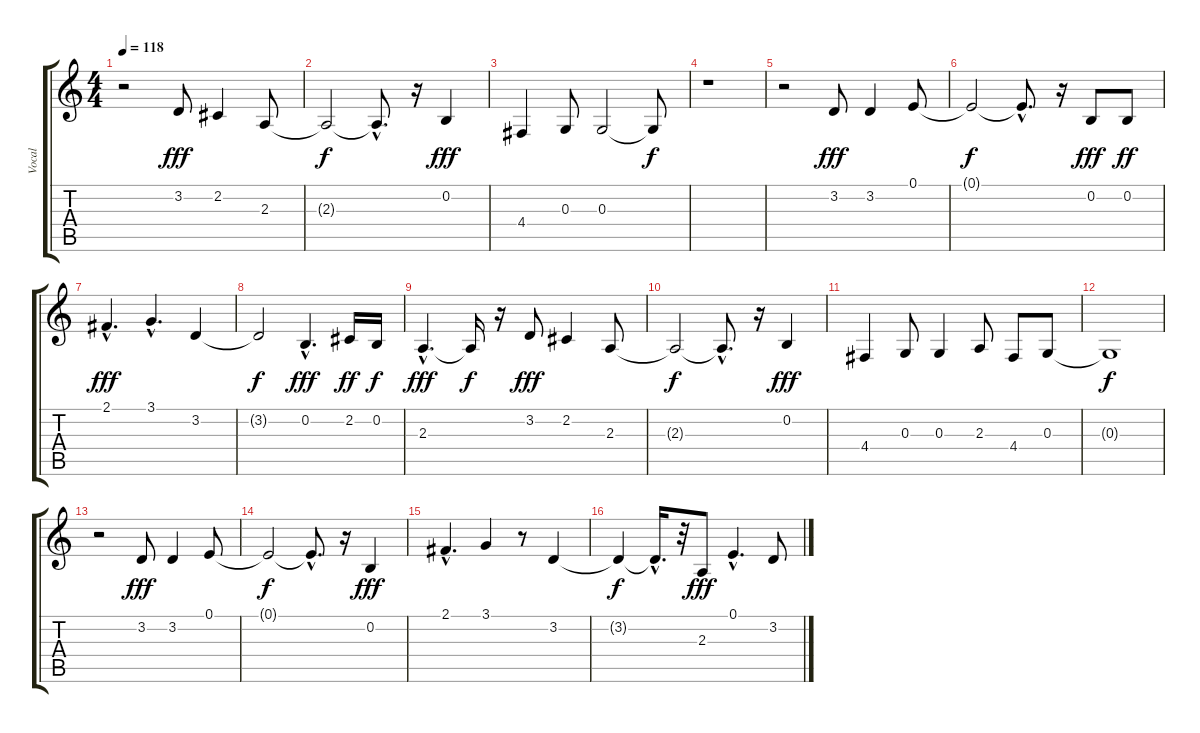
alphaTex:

\track ("Vocal" "Vocal") {instrument flute}
\staff {score tabs}
\tuning (E4 B3 G3 D3 A2 E2) {hide}
\ts (4 4)
\tempo 118
\clef g2
\ks c
r.2{dy f} 3.2.8{dy fff} 2.2.4 2.3.8 |
2.3{t}.2{dy f} 2.3{hac t}.8{d} r.16 0.2.4{dy fff} |
4.4.4 0.3.8 0.3.2 0.3{t}.8{dy f} |
r.1 |
r.2 3.2.8{dy fff} 3.2.4 0.1.8 |
0.1{t}.2{dy f} 0.1{hac t}.8{d} r.16 0.2.8{dy fff} 0.2.8{dy ff} |
2.1{hac}.4{d dy fff} 3.1{hac}.4{d} 3.2.4 |
3.2{t}.2{dy f} 0.2{hac}.4{d dy fff} 2.2.16{dy ff} 0.2.16{dy f} |
2.3{hac}.4{d dy fff} 2.3{t}.16{dy f} r.16 3.2.8{dy fff} 2.2.4 2.3.8 |
2.3{t}.2{dy f} 2.3{hac t}.8{d} r.16 0.2.4{dy fff} |
4.4.4 0.3.8 0.3.4 2.3.8 4.4.8 0.3.8 |
0.3{t}.1{dy f} |
r.2 3.2.8{dy fff} 3.2.4 0.1.8 |
0.1{t}.2{dy f} 0.1{hac t}.8{d} r.16 0.2.4{dy fff} |
2.1{hac}.4{d} 3.1.4 r.8 3.2.4 |
3.2{t}.4{dy f} 3.2{hac t}.16{d} r.32 2.3.8{dy fff} 0.1{hac}.4{d} 3.2.8
